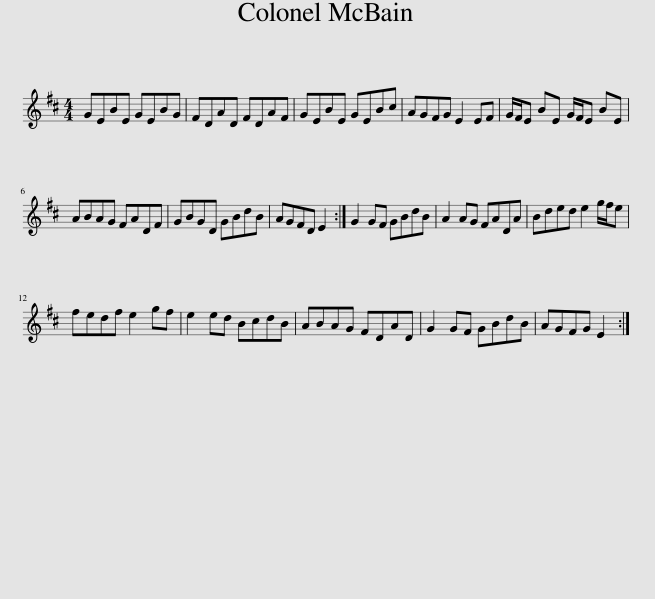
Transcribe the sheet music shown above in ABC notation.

X:1
L:1/8
M:4/4
I:linebreak $
K:D
V:1 treble
V:1
 GEBE GEBG | FDAD FDAF | GEBE GEBc | AGFG E2 EF | G/F/E BE G/F/E BE |$ %5
 ABAG FADF | GBGD GBdB | AGFD E2 :| G2 GF GBdB | A2 AG FADA | %10
 Bded e2 g/f/e |$ fedf e2 gf | e2 ed BcdB | ABAG FDAD | G2 GF GBdB | %15
 AGFG E2 :| %16
